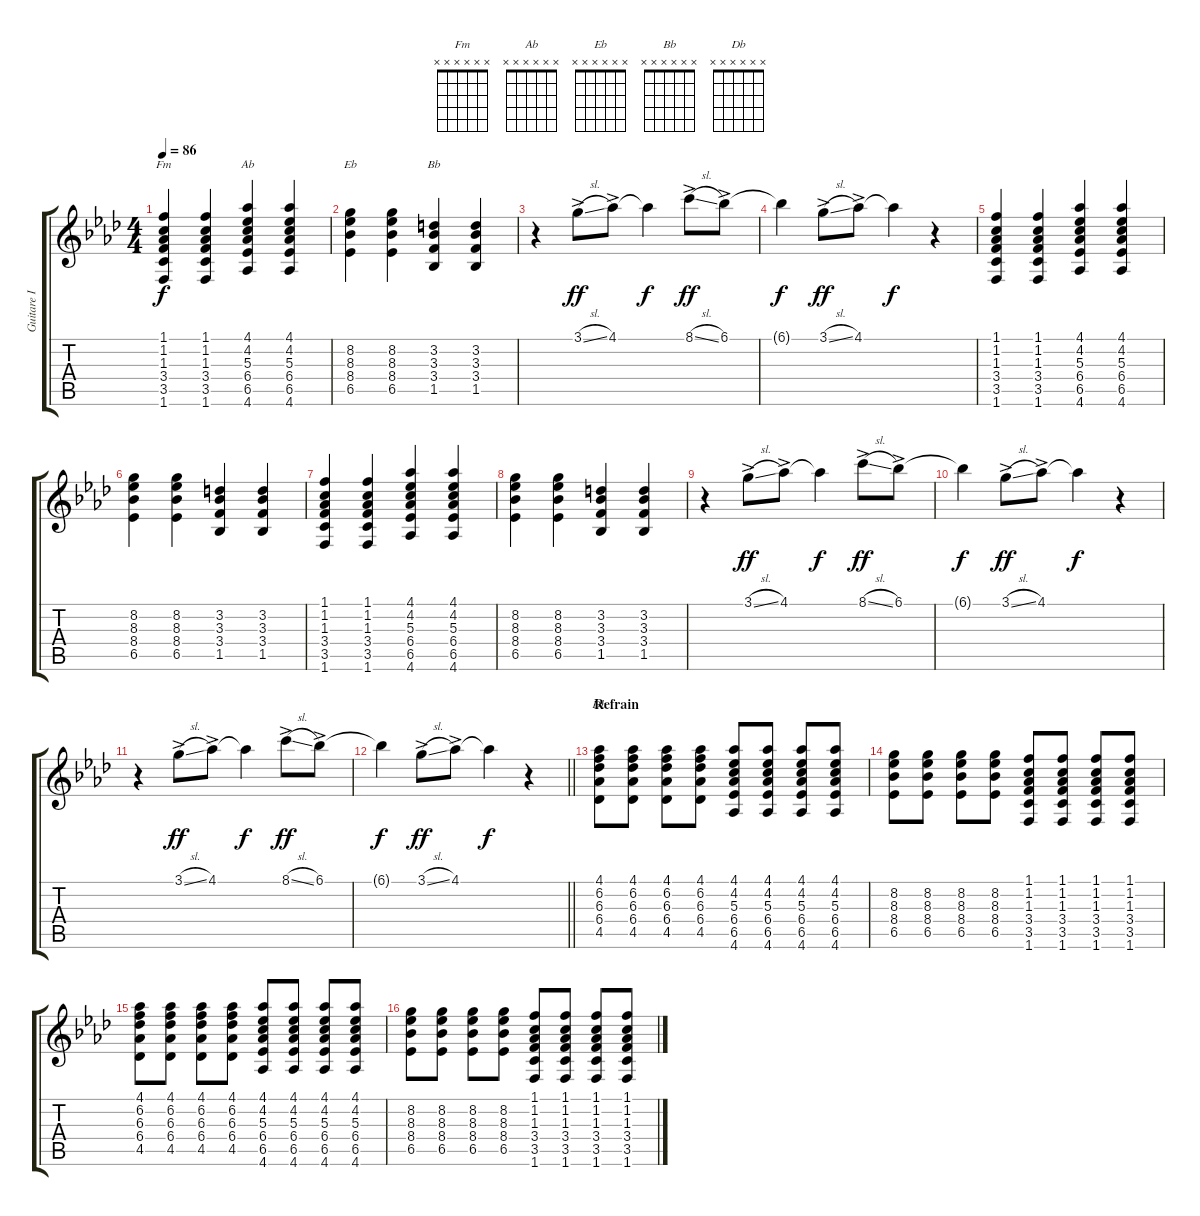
\track ("Guitare I" "Guitare I") {instrument electricguitarclean}
\staff {score tabs}
\tuning (E4 B3 G3 D3 A2 E2) {hide}
\chord ("Fm" x x x x x x)
\chord ("Ab" x x x x x x)
\chord ("Eb" x x x x x x)
\chord ("Bb" x x x x x x)
\chord ("Db" x x x x x x)
\ts (4 4)
\tempo 86
\clef g2
\ks ab
(1.1 1.2 1.3 3.4 3.5 1.6).4{ch "Fm" dy f} (1.1 1.2 1.3 3.4 3.5 1.6).4 (4.1 4.2 5.3 6.4 6.5 4.6).4{ch "Ab"} (4.1 4.2 5.3 6.4 6.5 4.6).4 |
(8.2 8.3 8.4 6.5).4{ch "Eb"} (8.2 8.3 8.4 6.5).4 (3.2 3.3 3.4 1.5).4{ch "Bb"} (3.2 3.3 3.4 1.5).4 |
r.4 3.1{sl ac}.8{dy ff} 4.1{ac}.8 4.1{t}.4{dy f} 8.1{sl ac}.8{dy ff} 6.1{ac}.8 |
6.1{t}.4{dy f} 3.1{sl ac}.8{dy ff} 4.1{ac}.8 4.1{t}.4{dy f} r.4 |
(1.1 1.2 1.3 3.4 3.5 1.6).4 (1.1 1.2 1.3 3.4 3.5 1.6).4 (4.1 4.2 5.3 6.4 6.5 4.6).4 (4.1 4.2 5.3 6.4 6.5 4.6).4 |
(8.2 8.3 8.4 6.5).4 (8.2 8.3 8.4 6.5).4 (3.2 3.3 3.4 1.5).4 (3.2 3.3 3.4 1.5).4 |
(1.1 1.2 1.3 3.4 3.5 1.6).4 (1.1 1.2 1.3 3.4 3.5 1.6).4 (4.1 4.2 5.3 6.4 6.5 4.6).4 (4.1 4.2 5.3 6.4 6.5 4.6).4 |
(8.2 8.3 8.4 6.5).4 (8.2 8.3 8.4 6.5).4 (3.2 3.3 3.4 1.5).4 (3.2 3.3 3.4 1.5).4 |
r.4 3.1{sl ac}.8{dy ff} 4.1{ac}.8 4.1{t}.4{dy f} 8.1{sl ac}.8{dy ff} 6.1{ac}.8 |
6.1{t}.4{dy f} 3.1{sl ac}.8{dy ff} 4.1{ac}.8 4.1{t}.4{dy f} r.4 |
r.4 3.1{sl ac}.8{dy ff} 4.1{ac}.8 4.1{t}.4{dy f} 8.1{sl ac}.8{dy ff} 6.1{ac}.8 |
\barLineRight lightlight
6.1{t}.4{dy f} 3.1{sl ac}.8{dy ff} 4.1{ac}.8 4.1{t}.4{dy f} r.4 |
\section ("" "Refrain")
(4.1 6.2 6.3 6.4 4.5).8{ch "Db" instrument overdrivenguitar} (4.1 6.2 6.3 6.4 4.5).8 (4.1 6.2 6.3 6.4 4.5).8 (4.1 6.2 6.3 6.4 4.5).8 (4.1 4.2 5.3 6.4 6.5 4.6).8 (4.1 4.2 5.3 6.4 6.5 4.6).8 (4.1 4.2 5.3 6.4 6.5 4.6).8 (4.1 4.2 5.3 6.4 6.5 4.6).8 |
(8.2 8.3 8.4 6.5).8 (8.2 8.3 8.4 6.5).8 (8.2 8.3 8.4 6.5).8 (8.2 8.3 8.4 6.5).8 (1.1 1.2 1.3 3.4 3.5 1.6).8 (1.1 1.2 1.3 3.4 3.5 1.6).8 (1.1 1.2 1.3 3.4 3.5 1.6).8 (1.1 1.2 1.3 3.4 3.5 1.6).8 |
(4.1 6.2 6.3 6.4 4.5).8 (4.1 6.2 6.3 6.4 4.5).8 (4.1 6.2 6.3 6.4 4.5).8 (4.1 6.2 6.3 6.4 4.5).8 (4.1 4.2 5.3 6.4 6.5 4.6).8 (4.1 4.2 5.3 6.4 6.5 4.6).8 (4.1 4.2 5.3 6.4 6.5 4.6).8 (4.1 4.2 5.3 6.4 6.5 4.6).8 |
(8.2 8.3 8.4 6.5).8 (8.2 8.3 8.4 6.5).8 (8.2 8.3 8.4 6.5).8 (8.2 8.3 8.4 6.5).8 (1.1 1.2 1.3 3.4 3.5 1.6).8 (1.1 1.2 1.3 3.4 3.5 1.6).8 (1.1 1.2 1.3 3.4 3.5 1.6).8 (1.1 1.2 1.3 3.4 3.5 1.6).8
